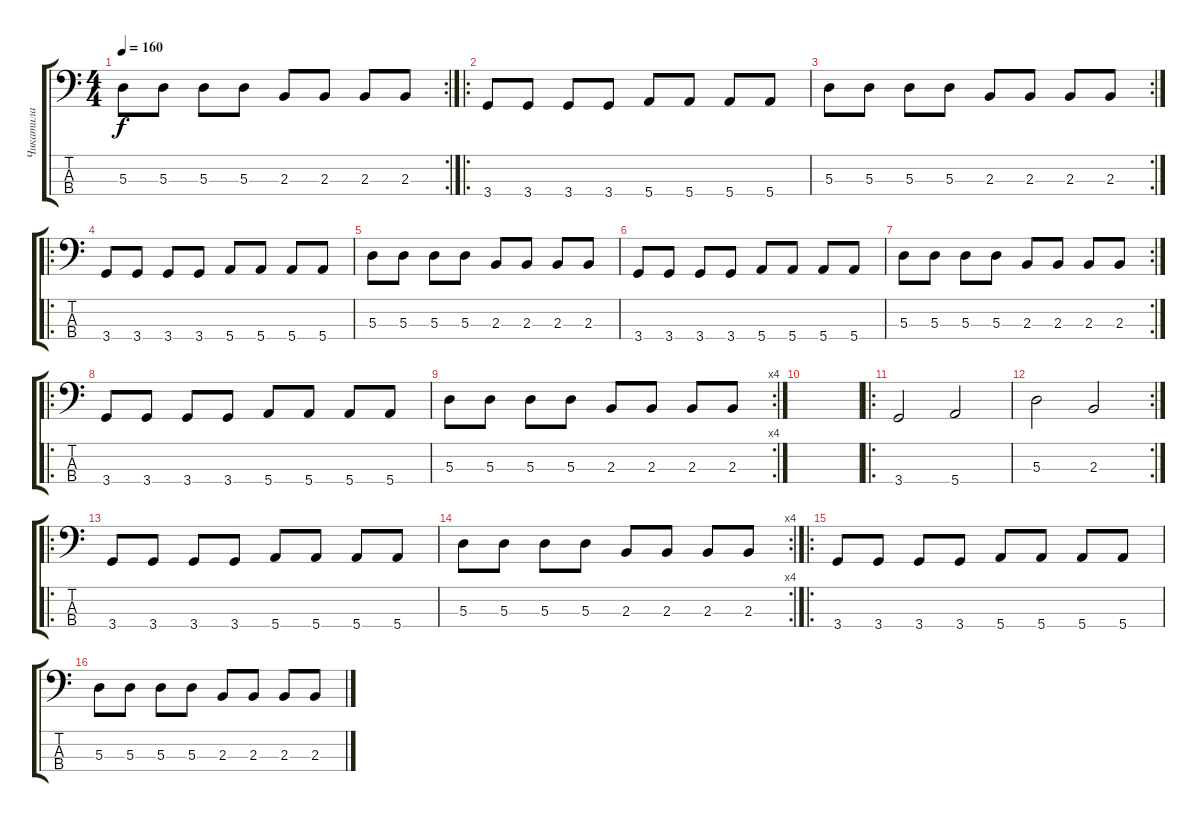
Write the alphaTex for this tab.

\track ("Чикатила" "Чикатила") {instrument electricbassfinger}
\staff {score tabs}
\tuning (G2 D2 A1 E1) {hide}
\rc 2
\ts (4 4)
\tempo 160
\clef f4
\ks c
5.3.8{dy f} 5.3.8 5.3.8 5.3.8 2.3.8 2.3.8 2.3.8 2.3.8 |
\ro
3.4.8 3.4.8 3.4.8 3.4.8 5.4.8 5.4.8 5.4.8 5.4.8 |
\rc 2
5.3.8 5.3.8 5.3.8 5.3.8 2.3.8 2.3.8 2.3.8 2.3.8 |
\ro
3.4.8 3.4.8 3.4.8 3.4.8 5.4.8 5.4.8 5.4.8 5.4.8 |
5.3.8 5.3.8 5.3.8 5.3.8 2.3.8 2.3.8 2.3.8 2.3.8 |
3.4.8 3.4.8 3.4.8 3.4.8 5.4.8 5.4.8 5.4.8 5.4.8 |
\rc 2
5.3.8 5.3.8 5.3.8 5.3.8 2.3.8 2.3.8 2.3.8 2.3.8 |
\ro
3.4.8 3.4.8 3.4.8 3.4.8 5.4.8 5.4.8 5.4.8 5.4.8 |
\rc 4
5.3.8 5.3.8 5.3.8 5.3.8 2.3.8 2.3.8 2.3.8 2.3.8 |
|
\ro
3.4.2 5.4.2 |
\rc 2
5.3.2 2.3.2 |
\ro
3.4.8 3.4.8 3.4.8 3.4.8 5.4.8 5.4.8 5.4.8 5.4.8 |
\rc 4
5.3.8 5.3.8 5.3.8 5.3.8 2.3.8 2.3.8 2.3.8 2.3.8 |
\ro
3.4.8 3.4.8 3.4.8 3.4.8 5.4.8 5.4.8 5.4.8 5.4.8 |
5.3.8 5.3.8 5.3.8 5.3.8 2.3.8 2.3.8 2.3.8 2.3.8
